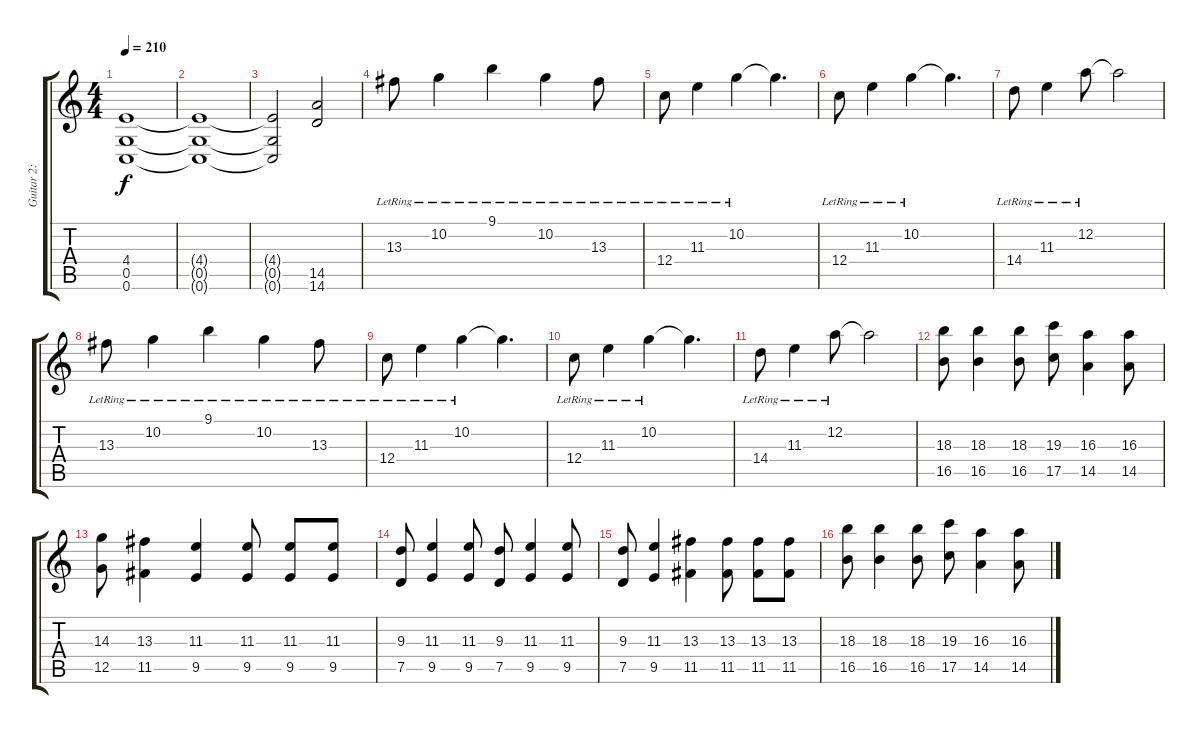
\track ("Guitar 2: Damon" "Guitar 2: ") {instrument distortionguitar}
\staff {score tabs}
\tuning (D4 A3 F3 C3 G2 C2) {hide}
\ts (4 4)
\tempo 210
\clef g2
\ks c
(4.4{t} 0.5{t} 0.6{t}).1{dy f} |
(4.4{t} 0.5{t} 0.6{t}).1 |
(4.4{t} 0.5{t} 0.6{t}).2 (14.5 14.6).2 |
13.3{lr}.8 10.2{lr}.4 9.1{lr}.4 10.2{lr}.4 13.3{lr}.8 |
12.4{lr}.8 11.3{lr}.4 10.2{lr}.4 10.2{t}.4{d} |
12.4{lr}.8 11.3{lr}.4 10.2{lr}.4 10.2{t}.4{d} |
14.4{lr}.8 11.3{lr}.4 12.2{lr}.8 12.2{t}.2 |
13.3{lr}.8 10.2{lr}.4 9.1{lr}.4 10.2{lr}.4 13.3{lr}.8 |
12.4{lr}.8 11.3{lr}.4 10.2{lr}.4 10.2{t}.4{d} |
12.4{lr}.8 11.3{lr}.4 10.2{lr}.4 10.2{t}.4{d} |
14.4{lr}.8 11.3{lr}.4 12.2{lr}.8 12.2{t}.2 |
(18.3 16.5).8 (18.3 16.5).4 (18.3 16.5).8 (19.3 17.5).8 (16.3 14.5).4 (16.3 14.5).8 |
(14.3 12.5).8 (13.3 11.5).4 (11.3 9.5).4 (11.3 9.5).8 (11.3 9.5).8 (11.3 9.5).8 |
(9.3 7.5).8 (11.3 9.5).4 (11.3 9.5).8 (9.3 7.5).8 (11.3 9.5).4 (11.3 9.5).8 |
(9.3 7.5).8 (11.3 9.5).4 (13.3 11.5).4 (13.3 11.5).8 (13.3 11.5).8 (13.3 11.5).8 |
(18.3 16.5).8 (18.3 16.5).4 (18.3 16.5).8 (19.3 17.5).8 (16.3 14.5).4 (16.3 14.5).8
